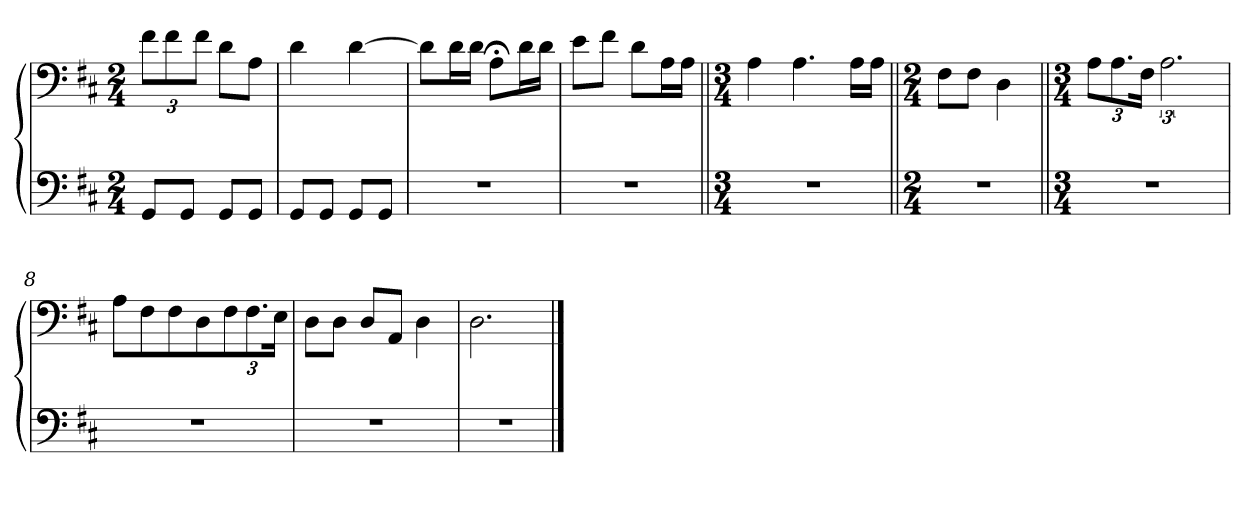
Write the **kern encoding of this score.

**kern	**kern
*part1	*part1
*staff2	*staff1
*clefF4	*clefF4
*k[f#c#]	*k[f#c#]
*M2/4	*M2/4
=1	=1
8GG/L	12f#\L
.	12f#\
8GG/J	.
.	12f#\J
8GG/L	8d\L
8GG/J	8A\J
=2	=2
8GG/L	4d\
8GG/J	.
8GG/L	[4d\
8GG/J	.
=3	=3
2r	8d\L]
.	16d\L
.	16d\JJ
.	8A;<\L
.	16d\L
.	16d\JJ
=4	=4
2r	8e\L
.	8f#\J
.	8d\L
.	16A\L
.	16A\JJ
=5||	=5||
*M3/4	*M3/4
2.r	4A\
.	4.A\
.	16A\LL
.	16A\JJ
=6||	=6||
*M2/4	*M2/4
2r	8F#\L
.	8F#\J
.	4D\
=7||	=7||
*M3/4	*M3/4
2.r	12A\L
.	12.A\
.	24F#\JJ
.	3.A\
=8	=8
2.r	8A\L
.	8F#\J
.	8F#\L
.	8D\J
.	12F#\L
.	12.F#\
.	24E\JJ
=9	=9
2.r	8D\L
.	8D\J
.	8D/L
.	8AA/J
.	4D\
=10	=10
2.r	2.D\
==	==
*-	*-
